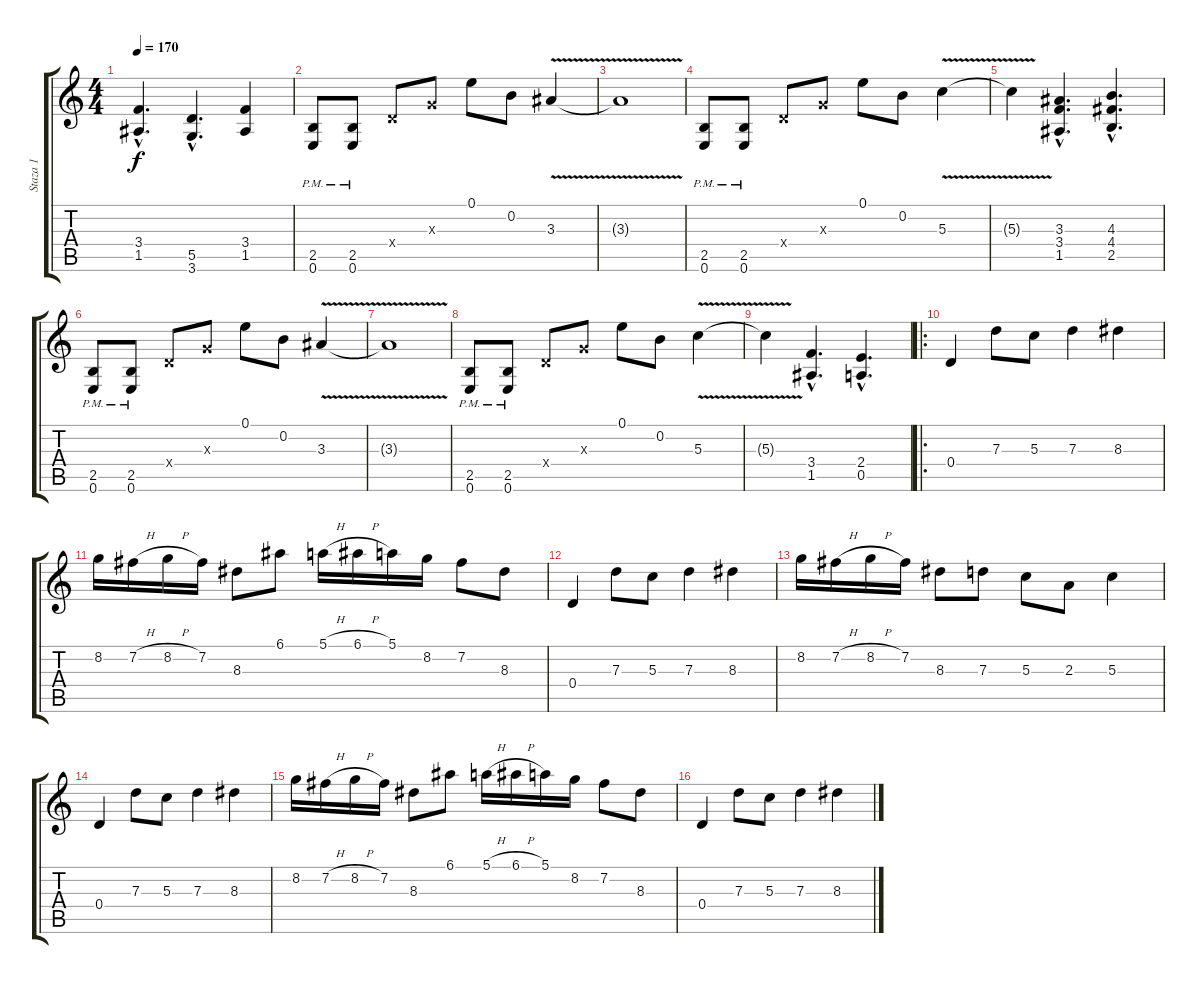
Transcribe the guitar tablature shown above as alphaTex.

\track ("Staza 1" "Staza 1") {instrument distortionguitar}
\staff {score tabs}
\tuning (E4 B3 G3 D3 A2 E2) {hide}
\ts (4 4)
\tempo 170
\clef g2
\ks c
(3.4{hac} 1.5{hac}).4{d dy f} (5.5{hac} 3.6{hac}).4{d} (3.4 1.5).4 |
(2.5{pm} 0.6{pm}).8 (2.5{pm} 0.6{pm}).8 0.4{x}.8 0.3{x}.8 0.1.8 0.2.8 3.3{v}.4 |
3.3{t}.1 |
(2.5{pm} 0.6{pm}).8 (2.5{pm} 0.6{pm}).8 0.4{x}.8 0.3{x}.8 0.1.8 0.2.8 5.3{v}.4 |
5.3{t}.4 (3.3{hac} 3.4{hac} 1.5{hac}).4{d} (4.3{hac} 4.4{hac} 2.5{hac}).4{d} |
(2.5{pm} 0.6{pm}).8 (2.5{pm} 0.6{pm}).8 0.4{x}.8 0.3{x}.8 0.1.8 0.2.8 3.3{v}.4 |
3.3{t}.1 |
(2.5{pm} 0.6{pm}).8 (2.5{pm} 0.6{pm}).8 0.4{x}.8 0.3{x}.8 0.1.8 0.2.8 5.3{v}.4 |
5.3{t}.4 (3.4{hac} 1.5{hac}).4{d} (2.4{hac} 0.5{hac}).4{d} |
\ro
0.4.4 7.3.8 5.3.8 7.3.4 8.3.4 |
8.2.16 7.2{h}.16 8.2{h}.16 7.2.16 8.3.8 6.1.8 5.1{h}.16 6.1{h}.16 5.1.16 8.2.16 7.2.8 8.3.8 |
0.4.4 7.3.8 5.3.8 7.3.4 8.3.4 |
8.2.16 7.2{h}.16 8.2{h}.16 7.2.16 8.3.8 7.3.8 5.3.8 2.3.8 5.3.4 |
0.4.4 7.3.8 5.3.8 7.3.4 8.3.4 |
8.2.16 7.2{h}.16 8.2{h}.16 7.2.16 8.3.8 6.1.8 5.1{h}.16 6.1{h}.16 5.1.16 8.2.16 7.2.8 8.3.8 |
0.4.4 7.3.8 5.3.8 7.3.4 8.3.4
